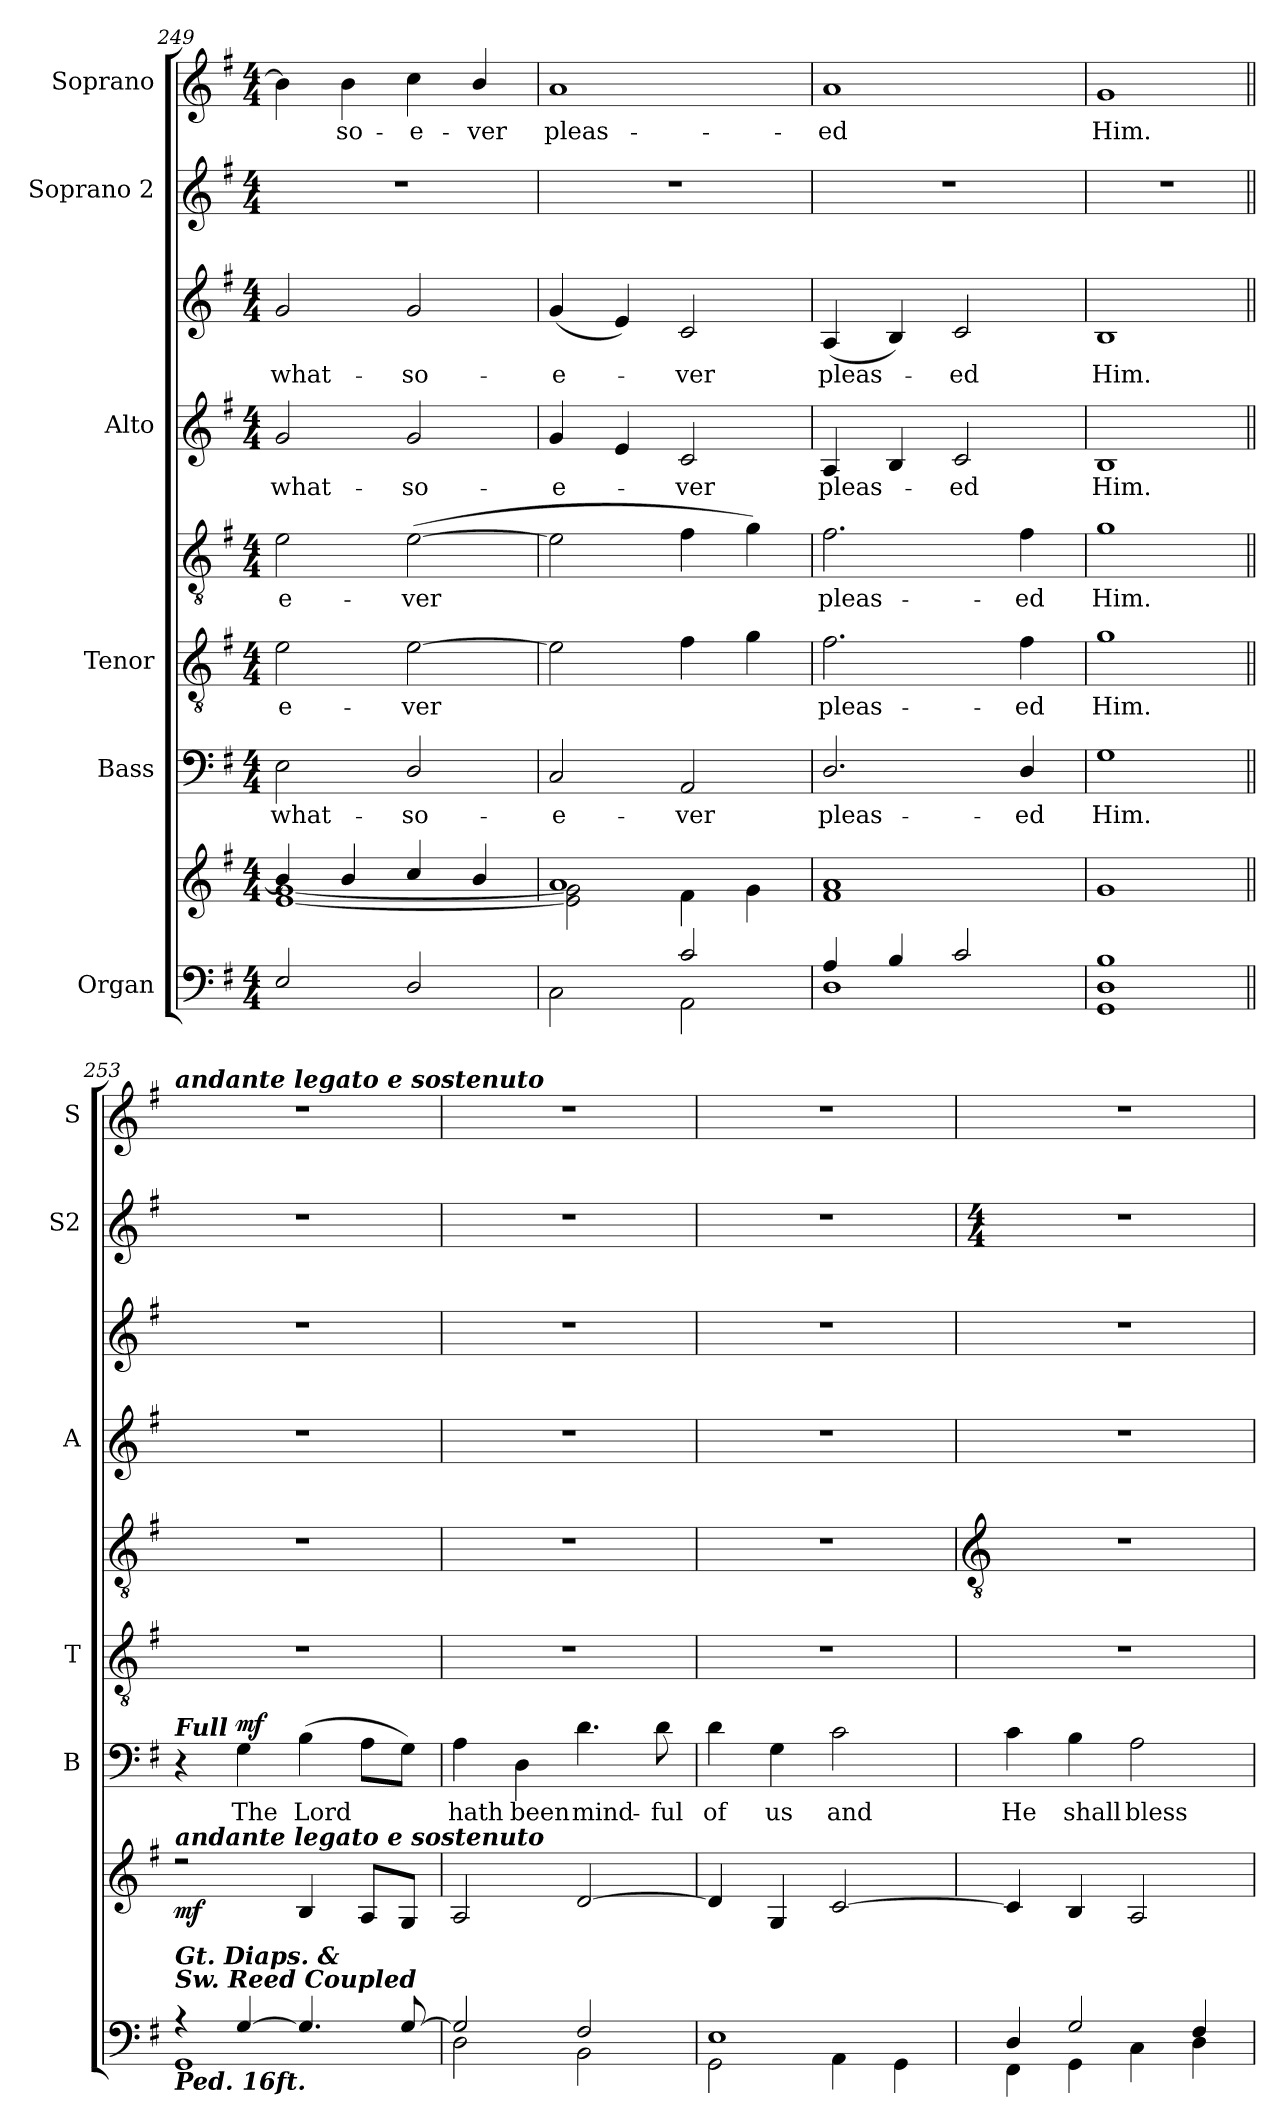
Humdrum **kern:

**kern	**kern	**dynam	**kern	**text	**dynam	**kern	**text	**kern	**text	**kern	**text	**kern	**text	**kern	**kern	**text
*part6	*part6	*part6	*part5	*part5	*part5	*part4	*part4	*part4	*part4	*part3	*part3	*part3	*part3	*part2	*part1	*part1
*staff9	*staff8	*staff8/9	*staff7	*staff7	*staff7	*staff6	*staff6	*staff5	*staff5	*staff4	*staff4	*staff3	*staff3	*staff2	*staff1	*staff1
*I"Organ	*	*	*I"Bass	*	*	*I"Tenor	*	*	*	*I"Alto	*	*	*	*I"Soprano 2	*I"Soprano	*
*	*	*	*I'B	*	*	*I'T	*	*	*	*I'A	*	*	*	*I'S2	*I'S	*
!!LO:LB:g=z
*clefF4	*clefG2	*	*clefF4	*	*	*clefGv2	*	*clefGv2	*	*clefG2	*	*clefG2	*	*clefG2	*clefG2	*
*k[f#]	*k[f#]	*	*k[f#]	*	*	*k[f#]	*	*k[f#]	*	*k[f#]	*	*k[f#]	*	*k[f#]	*k[f#]	*
*G:	*G:	*	*G:	*	*	*G:	*	*G:	*	*G:	*	*G:	*	*G:	*G:	*
*M4/4	*M4/4	*	*M4/4	*	*	*M4/4	*	*M4/4	*	*M4/4	*	*M4/4	*	*M4/4	*M4/4	*
=249	=249	=249	=249	=249	=249	=249	=249	=249	=249	=249	=249	=249	=249	=249	=249	=249
*^	*^	*	*	*	*	*	*	*	*	*	*	*	*	*	*	*
!	!	!	!	!	!	!LO:LY:b	!	!	!LO:LY:b	!	!LO:LY:b	!	!LO:LY:b	!	!LO:LY:b	!	!	!
1ryy	2E/	4b/]	[1e\ [1g\	.	2E	what-	.	2e	-e-	2e	-e-	2g	what-	2g	what-	1r	4b]	.
!	!	!	!	!	!	!	!	!	!	!	!	!	!	!	!	!	!	!LO:LY:b
.	.	4b/	.	.	.	.	.	.	.	.	.	.	.	.	.	.	4b	so-
!	!	!	!	!	!	!LO:LY:b	!	!	!LO:LY:b	!	!LO:LY:b	!	!LO:LY:b	!	!LO:LY:b	!	!	!LO:LY:b
.	2D/	4cc/	.	.	2D/	-so-	.	[2e	-ver	(>[2e	-ver	2g	-so-	2g	-so-	.	4cc	-e-
!	!	!	!	!	!	!	!	!	!	!	!	!	!	!	!	!	!	!LO:LY:b
.	.	4b/	.	.	.	.	.	.	.	.	.	.	.	.	.	.	4b/	-ver
=250	=250	=250	=250	=250	=250	=250	=250	=250	=250	=250	=250	=250	=250	=250	=250	=250	=250	=250
!	!	!	!	!	!	!LO:LY:b	!	!	!	!	!	!	!LO:LY:b	!	!LO:LY:b	!	!	!LO:LY:b
2ryy	2C\	1a/	2e\] 2g\]	.	2C	-e-	.	2e]	.	2e]	.	4g	-e-	(<4g	-e-	1r	1a	pleas-
.	.	.	.	.	.	.	.	.	.	.	.	4e	.	4e)	.	.	.	.
!	!	!	!	!	!	!LO:LY:b	!	!	!	!	!	!	!LO:LY:b	!	!LO:LY:b	!	!	!
2c/	2AA\	.	4f#\	.	2AA	-ver	.	4f#	.	4f#	.	2c	ver	2c	ver	.	.	.
.	.	.	4g\	.	.	.	.	4g	.	4g)	.	.	.	.	.	.	.	.
=251	=251	=251	=251	=251	=251	=251	=251	=251	=251	=251	=251	=251	=251	=251	=251	=251	=251	=251
!	!	!	!	!	!	!LO:LY:b	!	!	!LO:LY:b	!	!LO:LY:b	!	!LO:LY:b	!	!LO:LY:b	!	!	!LO:LY:b
4A/	1D/	1a/	1f#\	.	2.D/	pleas-	.	2.f#	pleas-	2.f#	pleas-	4A	pleas-	(<4A	pleas-	1r	1a	-ed
4B/	.	.	.	.	.	.	.	.	.	.	.	4B	.	4B)	.	.	.	.
!	!	!	!	!	!	!	!	!	!	!	!	!	!LO:LY:b	!	!LO:LY:b	!	!	!
2c/	.	.	.	.	.	.	.	.	.	.	.	2c	ed	2c	ed	.	.	.
!	!	!	!	!	!	!LO:LY:b	!	!	!LO:LY:b	!	!LO:LY:b	!	!	!	!	!	!	!
.	.	.	.	.	4D/	-ed	.	4f#	-ed	4f#	-ed	.	.	.	.	.	.	.
=252	=252	=252	=252	=252	=252	=252	=252	=252	=252	=252	=252	=252	=252	=252	=252	=252	=252	=252
!	!	!	!	!	!	!LO:LY:b	!	!	!LO:LY:b	!	!LO:LY:b	!	!LO:LY:b	!	!LO:LY:b	!	!	!LO:LY:b
1ryy	1GG\ 1D\ 1B\	1g/	1ryy	.	1G	Him.	.	1g	Him.	1g	Him.	1B	Him.	1B	Him.	1r	1g	Him.
=253||	=253||	=253||	=253||	=253||	=253||	=253||	=253||	=253||	=253||	=253||	=253||	=253||	=253||	=253||	=253||	=253||	=253||	=253||
!	!	!	!	!	!	!	!	!	!	!	!	!	!	!	!	!	!LO:TX:a:Bi:t=andante legato e sostenuto	!
!	!	!	!	!	!LO:TX:a:Bi:t=Full	!	!	!	!	!	!	!	!	!	!	!	!	!
!	!	!LO:TX:a:Bi:t=andante legato e sostenuto	!	!	!	!	!	!	!	!	!	!	!	!	!	!	!	!
!LO:TX:a:Bi:t=Gt. Diaps. & \nSw. Reed Coupled	!	!	!	!	!	!	!	!	!	!	!	!	!	!	!	!	!	!
!LO:TX:b:Bi:t=Ped. 16ft.	!	!	!	!	!	!	!	!	!	!	!	!	!	!	!	!	!	!
!	!	!	!	!LO:DY:b	!	!	!	!	!	!	!	!	!	!	!	!	!	!
4r	1GG\	2r	1ryy	mf	4r	.	.	1r	.	1r	.	1r	.	1r	.	1r	1r	.
!	!	!	!	!	!	!LO:LY:b	!LO:DY:b	!	!	!	!	!	!	!	!	!	!	!
[4G	.	.	.	.	4G	The	mf	.	.	.	.	.	.	.	.	.	.	.
!	!	!	!	!	!	!LO:LY:b	!	!	!	!	!	!	!	!	!	!	!	!
4.G]	.	4B/	.	.	(>4B	Lord	.	.	.	.	.	.	.	.	.	.	.	.
.	.	8A/L	.	.	8AL	.	.	.	.	.	.	.	.	.	.	.	.	.
[8G	.	8G/J	.	.	8GJ)	.	.	.	.	.	.	.	.	.	.	.	.	.
=254	=254	=254	=254	=254	=254	=254	=254	=254	=254	=254	=254	=254	=254	=254	=254	=254	=254	=254
!	!	!	!	!	!	!LO:LY:b	!	!	!	!	!	!	!	!	!	!	!	!
2G]	2D\	2A/	1ryy	.	4A	hath	.	1r	.	1r	.	1r	.	1r	.	1r	1r	.
!	!	!	!	!	!	!LO:LY:b	!	!	!	!	!	!	!	!	!	!	!	!
.	.	.	.	.	4D	been	.	.	.	.	.	.	.	.	.	.	.	.
!	!	!	!	!	!	!LO:LY:b	!	!	!	!	!	!	!	!	!	!	!	!
2F#	2BB\	[2d/	.	.	4.d	mind-	.	.	.	.	.	.	.	.	.	.	.	.
!	!	!	!	!	!	!LO:LY:b	!	!	!	!	!	!	!	!	!	!	!	!
.	.	.	.	.	8d	-ful	.	.	.	.	.	.	.	.	.	.	.	.
=255	=255	=255	=255	=255	=255	=255	=255	=255	=255	=255	=255	=255	=255	=255	=255	=255	=255	=255
!	!	!	!	!	!	!LO:LY:b	!	!	!	!	!	!	!	!	!	!	!	!
1E	2GG\	4d/]	1ryy	.	4d	of	.	1r	.	1r	.	1r	.	1r	.	1r	1r	.
!	!	!	!	!	!	!LO:LY:b	!	!	!	!	!	!	!	!	!	!	!	!
.	.	4G/	.	.	4G	us	.	.	.	.	.	.	.	.	.	.	.	.
!	!	!	!	!	!	!LO:LY:b	!	!	!	!	!	!	!	!	!	!	!	!
.	4AA\	[2c/	.	.	2c	and	.	.	.	.	.	.	.	.	.	.	.	.
.	4GG\	.	.	.	.	.	.	.	.	.	.	.	.	.	.	.	.	.
!!LO:LB:g=z
=256	=256	=256	=256	=256	=256	=256	=256	=256	=256	=256	=256	=256	=256	=256	=256	=256	=256	=256
*	*	*	*	*	*	*	*	*	*	*clefGv2	*	*	*	*	*	*	*	*
*	*	*	*	*	*	*	*	*	*	*	*	*	*	*	*	*M4/4	*	*
!	!	!	!	!	!	!LO:LY:b	!	!	!	!	!	!	!	!	!	!	!	!
4D/	4FF#\	4c/]	1ryy	.	4c	He	.	1r	.	1r	.	1r	.	1r	.	1r	1r	.
!	!	!	!	!	!	!LO:LY:b	!	!	!	!	!	!	!	!	!	!	!	!
2G/	4GG\	4B/	.	.	4B	shall	.	.	.	.	.	.	.	.	.	.	.	.
!	!	!	!	!	!	!LO:LY:b	!	!	!	!	!	!	!	!	!	!	!	!
.	4C\	2A/	.	.	2A	bless	.	.	.	.	.	.	.	.	.	.	.	.
4F#/	4D\	.	.	.	.	.	.	.	.	.	.	.	.	.	.	.	.	.
*v	*v	*	*	*	*	*	*	*	*	*	*	*	*	*	*	*	*	*
*	*v	*v	*	*	*	*	*	*	*	*	*	*	*	*	*	*	*
=	=	=	=	=	=	=	=	=	=	=	=	=	=	=	=	=
*-	*-	*-	*-	*-	*-	*-	*-	*-	*-	*-	*-	*-	*-	*-	*-	*-
